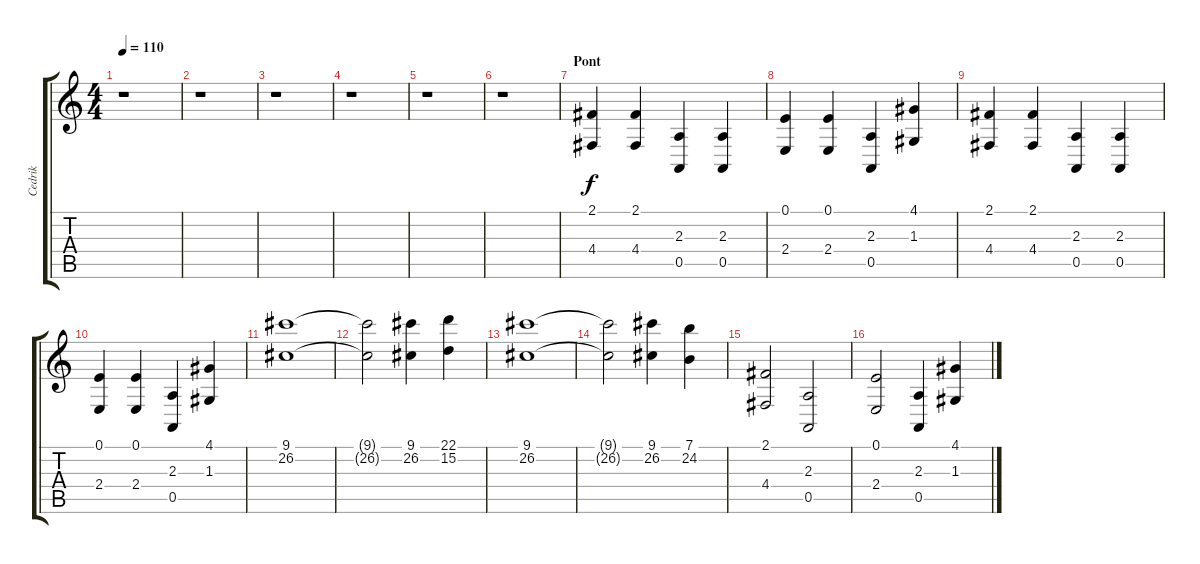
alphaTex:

\track ("Cedrik" "Cedrik") {instrument acousticgrandpiano}
\staff {score tabs}
\tuning (E4 B3 G3 D3 A2 E2) {hide}
\ts (4 4)
\tempo 110
\clef g2
\ks c
r.1{dy f} |
r.1 |
r.1 |
r.1 |
r.1 |
r.1 |
\section ("" "Pont")
(2.1 4.4).4 (2.1 4.4).4 (2.3 0.5).4 (2.3 0.5).4 |
(0.1 2.4).4 (0.1 2.4).4 (2.3 0.5).4 (4.1 1.3).4 |
(2.1 4.4).4 (2.1 4.4).4 (2.3 0.5).4 (2.3 0.5).4 |
(0.1 2.4).4 (0.1 2.4).4 (2.3 0.5).4 (4.1 1.3).4 |
(9.1 26.2).1{volume 16 instrument stringensemble1} |
(9.1{t} 26.2{t}).2 (9.1 26.2).4 (22.1 15.2).4 |
(9.1 26.2).1 |
(9.1{t} 26.2{t}).2 (9.1 26.2).4 (7.1 24.2).4 |
(2.1 4.4).2{instrument acousticgrandpiano} (2.3 0.5).2 |
(0.1 2.4).2 (2.3 0.5).4 (4.1 1.3).4
